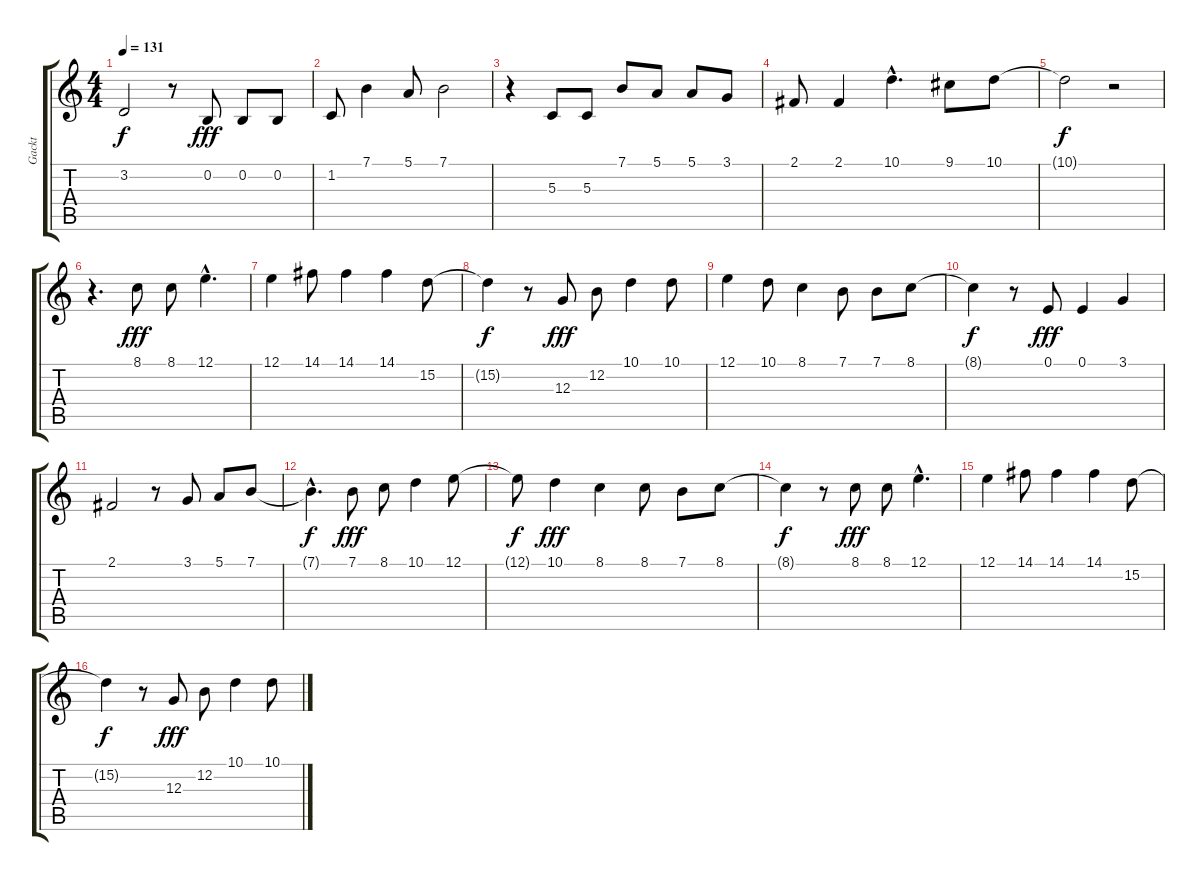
\track ("Gackt" "Gackt") {instrument synthvoice}
\staff {score tabs}
\tuning (E4 B3 G3 D3 A2 E2) {hide}
\ts (4 4)
\tempo 131
\clef g2
\ks c
3.2{t}.2{dy f} r.8 0.2.8{dy fff} 0.2.8 0.2.8 |
1.2.8 7.1.4 5.1.8 7.1.2 |
r.4 5.3.8 5.3.8 7.1.8 5.1.8 5.1.8 3.1.8 |
2.1.8 2.1.4 10.1{hac}.4{d} 9.1.8 10.1.8 |
10.1{t}.2{dy f} r.2 |
r.4{d} 8.1.8{dy fff} 8.1.8 12.1{hac}.4{d} |
12.1.4 14.1.8 14.1.4 14.1.4 15.2.8 |
15.2{t}.4{dy f} r.8 12.3.8{dy fff} 12.2.8 10.1.4 10.1.8 |
12.1.4 10.1.8 8.1.4 7.1.8 7.1.8 8.1.8 |
8.1{t}.4{dy f} r.8 0.1.8{dy fff} 0.1.4 3.1.4 |
2.1.2 r.8 3.1.8 5.1.8 7.1.8 |
7.1{hac t}.4{d dy f} 7.1.8{dy fff} 8.1.8 10.1.4 12.1.8 |
12.1{t}.8{dy f} 10.1.4{dy fff} 8.1.4 8.1.8 7.1.8 8.1.8 |
8.1{t}.4{dy f} r.8 8.1.8{dy fff} 8.1.8 12.1{hac}.4{d} |
12.1.4 14.1.8 14.1.4 14.1.4 15.2.8 |
15.2{t}.4{dy f} r.8 12.3.8{dy fff} 12.2.8 10.1.4 10.1.8
